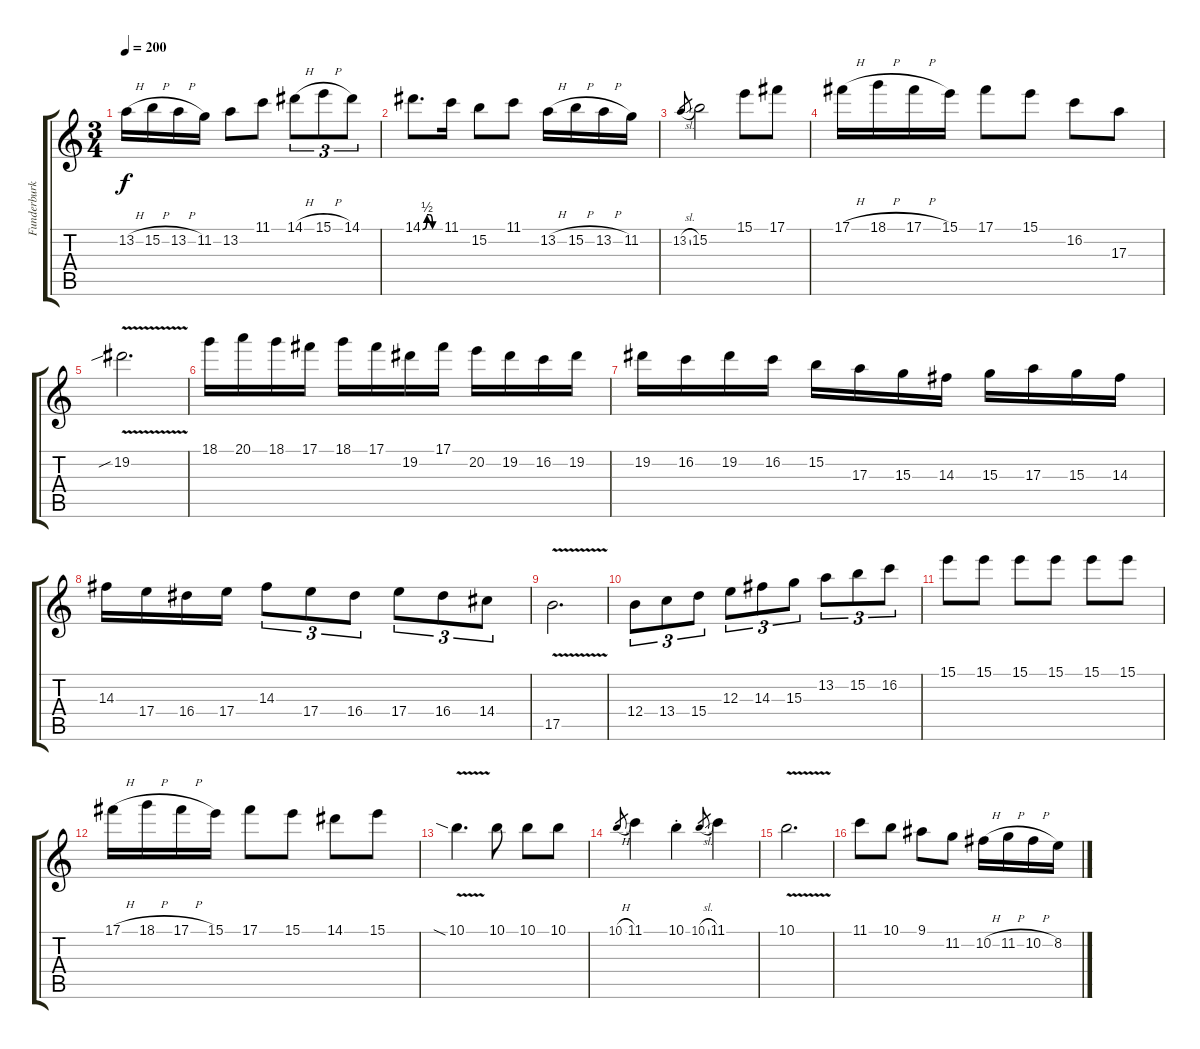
\track ("Funderburk Lead" "Funderburk") {instrument overdrivenguitar}
\staff {score tabs}
\tuning (Db4 Ab3 E3 B2 Gb2 B1) {hide}
\ts (3 4)
\tempo 200
\clef g2
\ks c
13.2{h}.16{dy f} 15.2{h}.16 13.2{h}.16 11.2.16 13.2.8 11.1.8 14.1{h}.8{tu (3 2)} 15.1{h}.8{tu (3 2)} 14.1.8{tu (3 2)} |
14.1{be (custom 0 0 15 2 24 2 34 0 60 0)}.8{d} 11.1.16 15.2.8 11.1.8 13.2{h}.16 15.2{h}.16 13.2{h}.16 11.2.16 |
13.2{sl}.8{gr} 15.2.2 15.1.8 17.1.8 |
17.1{h}.16 18.1{h}.16 17.1{h}.16 15.1.16 17.1.8 15.1.8 16.2.8 17.3.8 |
19.2{v sib}.2{d} |
18.1.16 20.1.16 18.1.16 17.1.16 18.1.16 17.1.16 19.2.16 17.1.16 20.2.16 19.2.16 16.2.16 19.2.16 |
19.2.16 16.2.16 19.2.16 16.2.16 15.2.16 17.3.16 15.3.16 14.3.16 15.3.16 17.3.16 15.3.16 14.3.16 |
14.3.16 17.4.16 16.4.16 17.4.16 14.3.8{tu (3 2)} 17.4.8{tu (3 2)} 16.4.8{tu (3 2)} 17.4.8{tu (3 2)} 16.4.8{tu (3 2)} 14.4.8{tu (3 2)} |
17.5{v}.2{d} |
12.4.8{tu (3 2)} 13.4.8{tu (3 2)} 15.4.8{tu (3 2)} 12.3.8{tu (3 2)} 14.3.8{tu (3 2)} 15.3.8{tu (3 2)} 13.2.8{tu (3 2)} 15.2.8{tu (3 2)} 16.2.8{tu (3 2)} |
15.1.8 15.1.8 15.1.8 15.1.8 15.1.8 15.1.8 |
17.1{h}.16 18.1{h}.16 17.1{h}.16 15.1.16 17.1.8 15.1.8 14.1.8 15.1.8 |
10.1{v sia}.4{d} 10.1.8 10.1.8 10.1.8 |
10.1{h}.8{gr} 11.1.4 10.1{st}.4 10.1{sl}.8{gr} 11.1.4 |
10.1{v}.2{d} |
11.1.8 10.1.8 9.1.8 11.2.8 10.2{h}.16 11.2{h}.16 10.2{h}.16 8.2.16
